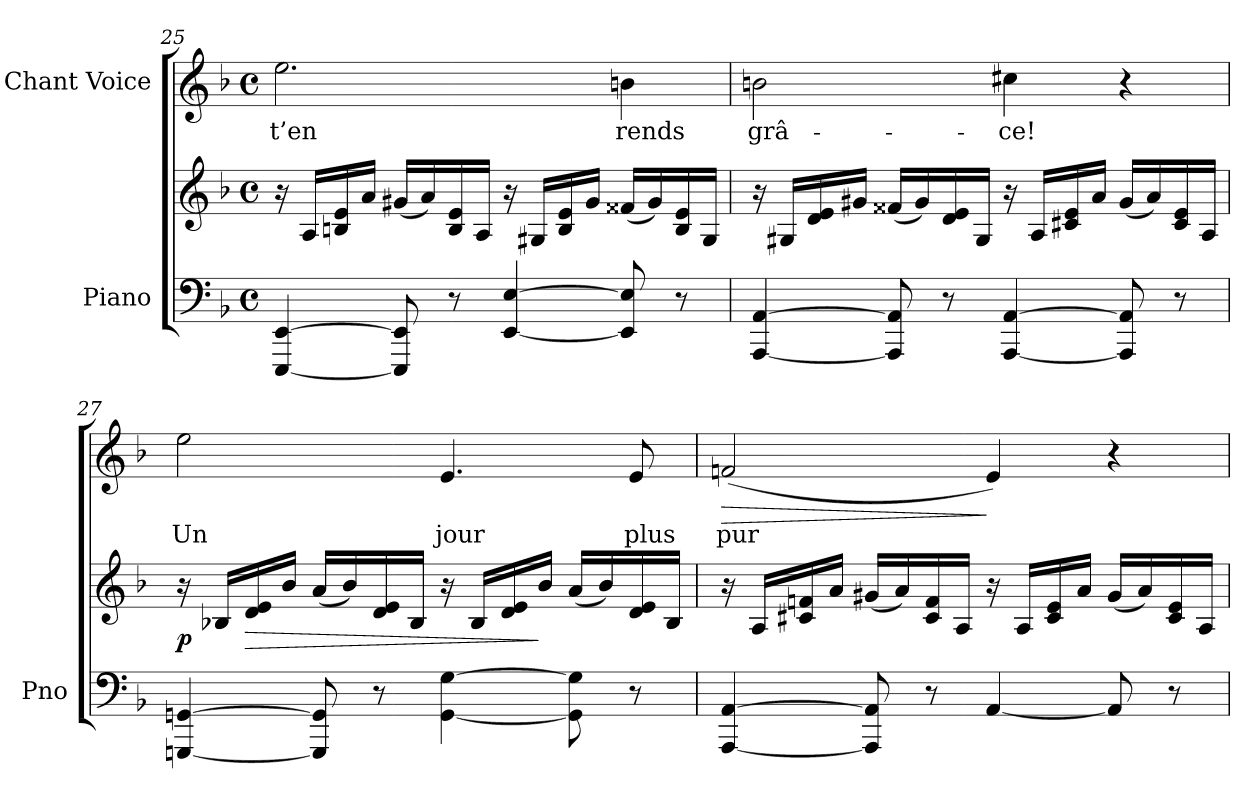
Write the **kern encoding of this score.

**kern	**kern	**dynam	**kern	**text	**dynam
*part2	*part2	*part2	*part1	*part1	*part1
*staff3	*staff2	*staff2/3	*staff1	*staff1	*staff1
*I"Piano	*	*	*I"Chant Voice	*	*
*I'Pno	*	*	*	*	*
*clefF4	*clefG2	*	*clefG2	*	*
*k[b-]	*k[b-]	*	*k[b-]	*	*
*M4/4	*M4/4	*	*M4/4	*	*
*met(c)	*met(c)	*	*met(c)	*	*
=25	=25	=25	=25	=25	=25
[4EEE/ [4EE/	16r	.	2.ee\	t’en	.
.	16A/LL	.	.	.	.
.	16Bn/ 16e/	.	.	.	.
.	16a/JJ	.	.	.	.
8EEE/] 8EE/]	(16g#X/LL	.	.	.	.
.	16a/)	.	.	.	.
8r	16B/ 16e/	.	.	.	.
.	16A/JJ	.	.	.	.
[4EE/ [4E/	16r	.	.	.	.
.	16G#X/LL	.	.	.	.
.	16B/ 16e/	.	.	.	.
.	16g#/JJ	.	.	.	.
8EE/] 8E/]	(16f##X/LL	.	4bn\	rends	.
.	16g#/)	.	.	.	.
8r	16B/ 16e/	.	.	.	.
.	16G#/JJ	.	.	.	.
=26	=26	=26	=26	=26	=26
[4AAA/ [4AA/	16r	.	2bn\	grâ-	.
.	16G#X/LL	.	.	.	.
.	16d/ 16e/	.	.	.	.
.	16g#X/JJ	.	.	.	.
8AAA/] 8AA/]	(16f##X/LL	.	.	.	.
.	16g#/)	.	.	.	.
8r	16d/ 16e/	.	.	.	.
.	16G#/JJ	.	.	.	.
[4AAA/ [4AA/	16r	.	4cc#X\	-ce!	.
.	16A/LL	.	.	.	.
.	16c#X/ 16e/	.	.	.	.
.	16a/JJ	.	.	.	.
8AAA/] 8AA/]	(16g#/LL	.	4r	.	.
.	16a/)	.	.	.	.
8r	16c#/ 16e/	.	.	.	.
.	16A/JJ	.	.	.	.
=27	=27	=27	=27	=27	=27
!	!	!LO:DY:b	!	!	!
[4GGGn/ [4GGn/	16r	p	2ee\	Un	.
.	16B-X/LL	.	.	.	.
!	!	!LO:HP:b	!	!	!
.	16d/ 16e/	>	.	.	.
.	16b-/JJ	.	.	.	.
8GGG/] 8GG/]	(16a/LL	.	.	.	.
.	16b-/)	.	.	.	.
8r	16d/ 16e/	.	.	.	.
.	16B-/JJ	.	.	.	.
[4GG\ [4G\	16r	.	4.e/	jour	.
.	16B-/LL	.	.	.	.
.	16d/ 16e/	.	.	.	.
.	16b-/JJ	]	.	.	.
8GG\] 8G\]	(16a/LL	.	.	.	.
.	16b-/)	.	.	.	.
8r	16d/ 16e/	.	8e/	plus	.
.	16B-/JJ	.	.	.	.
=28	=28	=28	=28	=28	=28
!	!	!	!	!	!LO:HP:b
[4AAA/ [4AA/	16r	.	(2fn/	pur	>
.	16A/LL	.	.	.	.
.	16c#X/ 16fn/	.	.	.	.
.	16a/JJ	.	.	.	.
8AAA/] 8AA/]	(16g#X/LL	.	.	.	.
.	16a/)	.	.	.	.
8r	16c#/ 16f/	.	.	.	.
.	16A/JJ	.	.	.	.
[4AA/	16r	.	4e/)	.	]
.	16A/LL	.	.	.	.
.	16c#/ 16e/	.	.	.	.
.	16a/JJ	.	.	.	.
8AA/]	(16g#/LL	.	4r	.	.
.	16a/)	.	.	.	.
8r	16c#/ 16e/	.	.	.	.
.	16A/JJ	.	.	.	.
=	=	=	=	=	=
*-	*-	*-	*-	*-	*-
